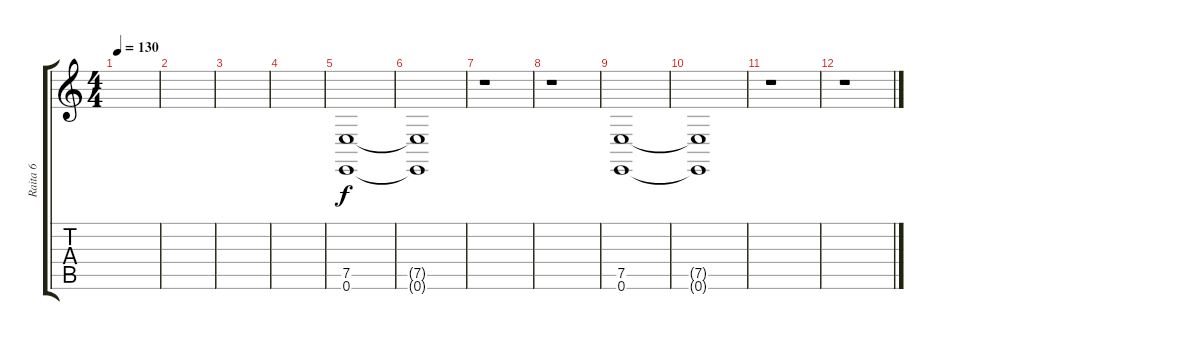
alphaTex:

\track ("Raita 6" "Raita 6") {instrument frenchhorn}
\staff {score tabs}
\tuning (E4 B3 G3 D3 A2 E2) {hide}
\ts (4 4)
\tempo 130
\clef g2
\ks c
|
|
|
|
(7.5 0.6).1 |
(7.5{t} 0.6{t}).1 |
r.1 |
r.1 |
(7.5 0.6).1 |
(7.5{t} 0.6{t}).1 |
r.1 |
r.1
